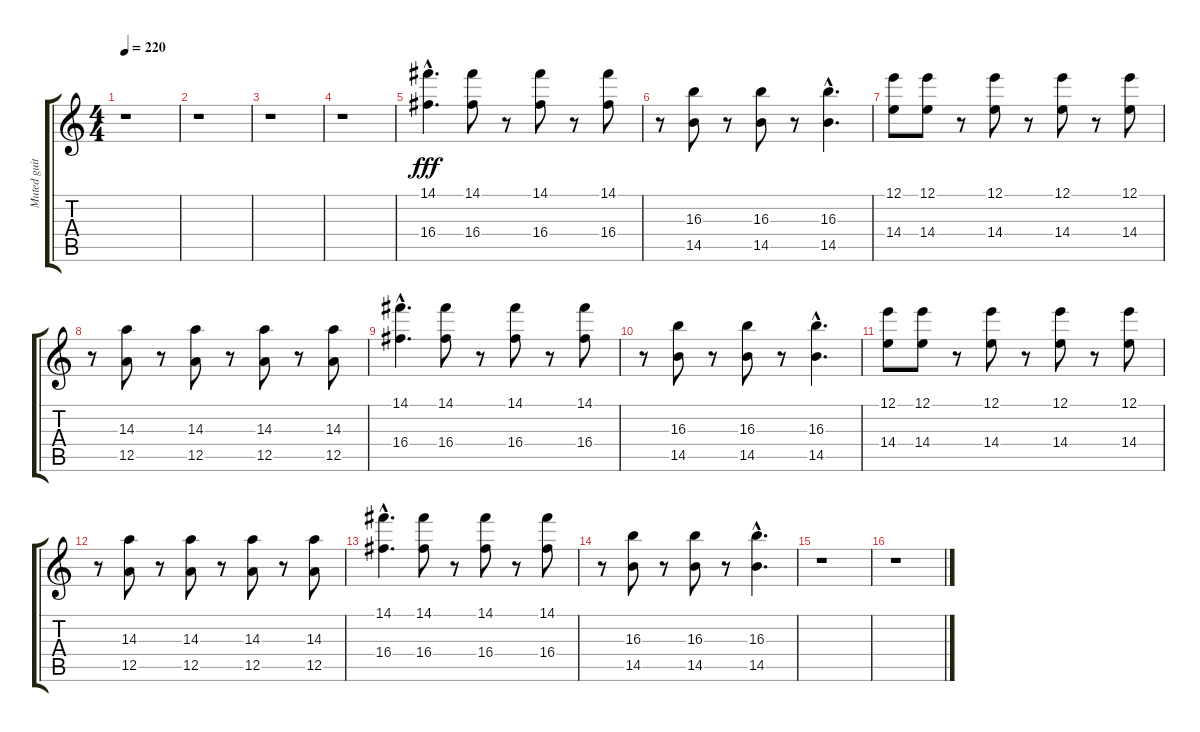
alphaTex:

\track ("Muted guitar" "Muted guit") {instrument acousticguitarsteel}
\staff {score tabs}
\tuning (E4 B3 G3 D3 A2 E2) {hide}
\ts (4 4)
\tempo 220
\clef g2
\ks c
r.1{dy fff} |
r.1 |
r.1 |
r.1 |
(14.1{hac} 16.4{hac}).4{d} (14.1 16.4).8 r.8 (14.1 16.4).8 r.8 (14.1 16.4).8 |
r.8 (16.3 14.5).8 r.8 (16.3 14.5).8 r.8 (16.3{hac} 14.5{hac}).4{d} |
(12.1 14.4).8 (12.1 14.4).8 r.8 (12.1 14.4).8 r.8 (12.1 14.4).8 r.8 (12.1 14.4).8 |
r.8 (14.3 12.5).8 r.8 (14.3 12.5).8 r.8 (14.3 12.5).8 r.8 (14.3 12.5).8 |
(14.1{hac} 16.4{hac}).4{d} (14.1 16.4).8 r.8 (14.1 16.4).8 r.8 (14.1 16.4).8 |
r.8 (16.3 14.5).8 r.8 (16.3 14.5).8 r.8 (16.3{hac} 14.5{hac}).4{d} |
(12.1 14.4).8 (12.1 14.4).8 r.8 (12.1 14.4).8 r.8 (12.1 14.4).8 r.8 (12.1 14.4).8 |
r.8 (14.3 12.5).8 r.8 (14.3 12.5).8 r.8 (14.3 12.5).8 r.8 (14.3 12.5).8 |
(14.1{hac} 16.4{hac}).4{d} (14.1 16.4).8 r.8 (14.1 16.4).8 r.8 (14.1 16.4).8 |
r.8 (16.3 14.5).8 r.8 (16.3 14.5).8 r.8 (16.3{hac} 14.5{hac}).4{d} |
r.1 |
r.1
